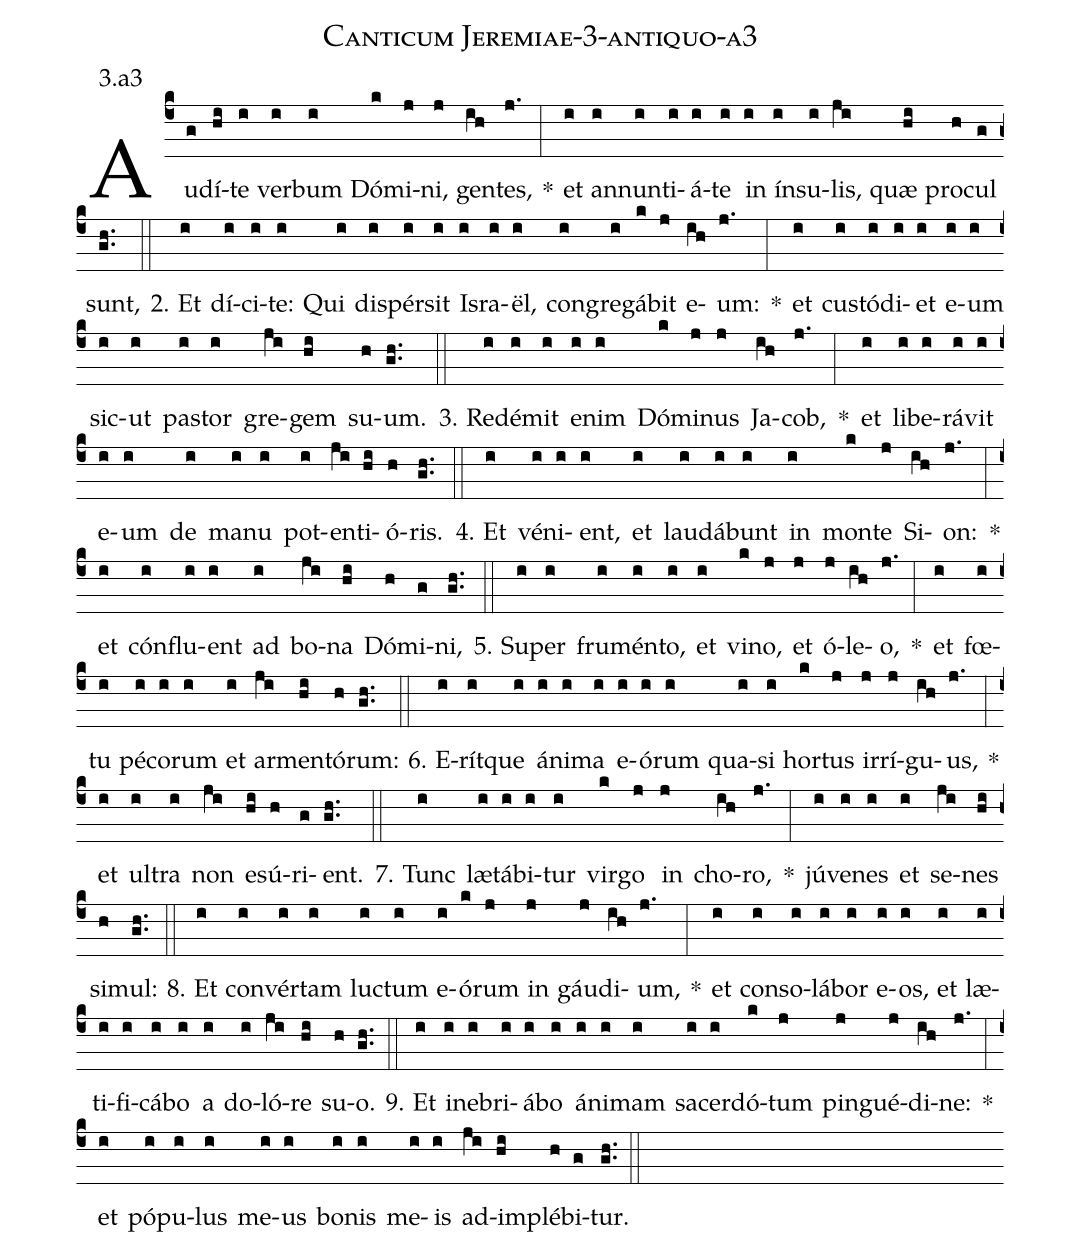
name: Canticum Jeremiae-3-antiquo-a3;
annotation: 3.a3;
%%
(c4)Au(g)dí(hi)te(i) ver(i)bum(i) Dó(k)mi(j)ni,(j) gen(ih)tes,(j.) *(:) et(i) an(i)nun(i)ti(i)á(i)te(i) in(i) ín(i)su(i)lis,(ji) quæ(hi) pro(h)cul(g) sunt,(gh..) (::)
2. Et(i) dí(i)ci(i)te:(i) Qui(i) di(i)spér(i)sit(i) Is(i)ra(i)ël,(i) con(i)gre(i)gá(k)bit(j) e(ih)um:(j.) *(:) et(i) cus(i)tó(i)di(i)et(i) e(i)um(i) sic(i)ut(i) pas(i)tor(i) gre(ji)gem(hi) su(h)um.(gh..) (::)
3. Red(i)é(i)mit(i) e(i)nim(i) Dó(k)mi(j)nus(j) Ja(ih)cob,(j.) *(:) et(i) li(i)be(i)rá(i)vit(i) e(i)um(i) de(i) ma(i)nu(i) pot(i)en(ji)ti(hi)ó(h)ris.(gh..) (::)
4. Et(i) vé(i)ni(i)ent,(i) et(i) lau(i)dá(i)bunt(i) in(i) mon(k)te(j) Si(ih)on:(j.) *(:) et(i) cón(i)flu(i)ent(i) ad(i) bo(ji)na(hi) Dó(h)mi(g)ni,(gh..) (::)
5. Su(i)per(i) fru(i)mén(i)to,(i) et(i) vi(k)no,(j) et(j) ó(j)le(ih)o,(j.) *(:) et(i) fœ(i)tu(i) pé(i)co(i)rum(i) et(i) ar(ji)men(hi)tó(h)rum:(gh..) (::)
6. E(i)rít(i)que(i) á(i)ni(i)ma(i) e(i)ó(i)rum(i) qua(i)si(i) hor(k)tus(j) ir(j)rí(j)gu(ih)us,(j.) *(:) et(i) ul(i)tra(i) non(ji) e(hi)sú(h)ri(g)ent.(gh..) (::)
7. Tunc(i) læ(i)tá(i)bi(i)tur(i) vir(k)go(j) in(j) cho(ih)ro,(j.) *(:) jú(i)ve(i)nes(i) et(i) se(ji)nes(hi) si(h)mul:(gh..) (::)
8. Et(i) con(i)vér(i)tam(i) luc(i)tum(i) e(i)ó(k)rum(j) in(j) gáu(j)di(ih)um,(j.) *(:) et(i) con(i)so(i)lá(i)bor(i) e(i)os,(i) et(i) læ(i)ti(i)fi(i)cá(i)bo(i) a(i) do(i)ló(ji)re(hi) su(h)o.(gh..) (::)
9. Et(i) in(i)e(i)bri(i)á(i)bo(i) á(i)ni(i)mam(i) sa(i)cer(i)dó(k)tum(j) pin(j)gué(j)di(ih)ne:(j.) *(:) et(i) pó(i)pu(i)lus(i) me(i)us(i) bo(i)nis(i) me(i)is(i) ad(ji)im(hi)plé(h)bi(g)tur.(gh..) (::)
